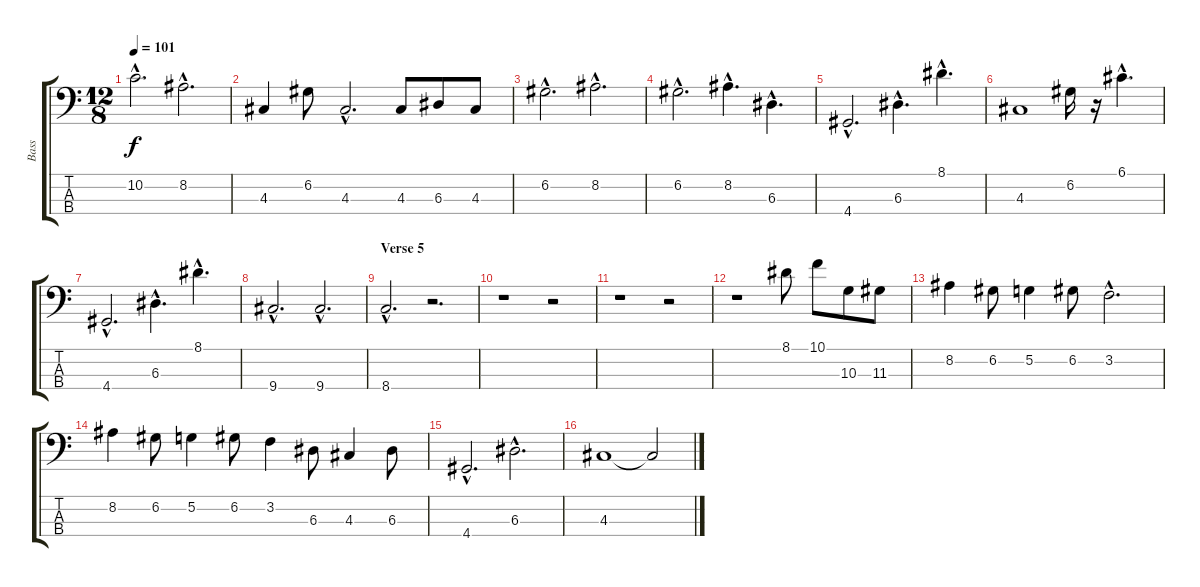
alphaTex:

\track ("Bass" "Bass") {instrument electricbassfinger}
\staff {score tabs}
\tuning (G2 D2 A1 E1) {hide}
\ts (12 8)
\tempo 101
\clef f4
\ks c
10.2{hac}.2{d dy f} 8.2{hac}.2{d} |
4.3.4 6.2.8 4.3{hac}.2{d} 4.3.8 6.3.8 4.3.8 |
6.2{hac}.2{d} 8.2{hac}.2{d} |
6.2{hac}.2{d} 8.2{hac}.4{d} 6.3{hac}.4{d} |
4.4{hac}.2{d} 6.3{hac}.4{d} 8.1{hac}.4{d} |
4.3.1 6.2.16 r.16 6.1{hac}.4{d} |
4.4{hac}.2{d} 6.3{hac}.4{d} 8.1{hac}.4{d} |
9.4{hac}.2{d} 9.4{hac}.2{d} |
\section ("" "Verse 5")
8.4{hac}.2{d} r.2{d} |
r.1 r.2 |
r.1 r.2 |
r.1 8.1.8 10.1.8 10.3.8 11.3.8 |
8.2.4 6.2.8 5.2.4 6.2.8 3.2{hac}.2{d} |
8.2.4 6.2.8 5.2.4 6.2.8 3.2.4 6.3.8 4.3.4 6.3.8 |
4.4{hac}.2{d} 6.3{hac}.2{d} |
4.3.1 4.3{t}.2
